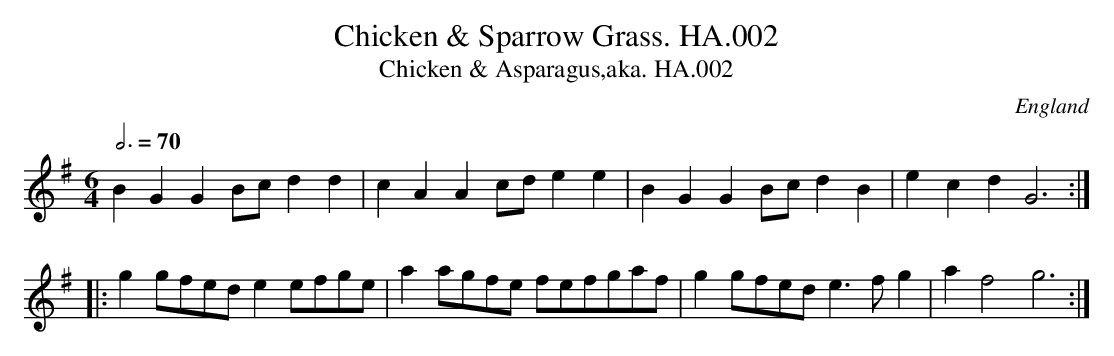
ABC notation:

X:1
T:Chicken & Sparrow Grass. HA.002
T:Chicken & Asparagus,aka. HA.002
M:6/4
L:1/8
Q:3/4=70
O:England
K:G major
B2G2G2 Bcd2d2|c2A2A2 cde2e2|\
B2G2G2 Bcd2B2|e2c2d2G6:|!
|:g2gfed e2efge|a2agfe fefgaf|g2gfed e3fg2|a2f4 g6:|
